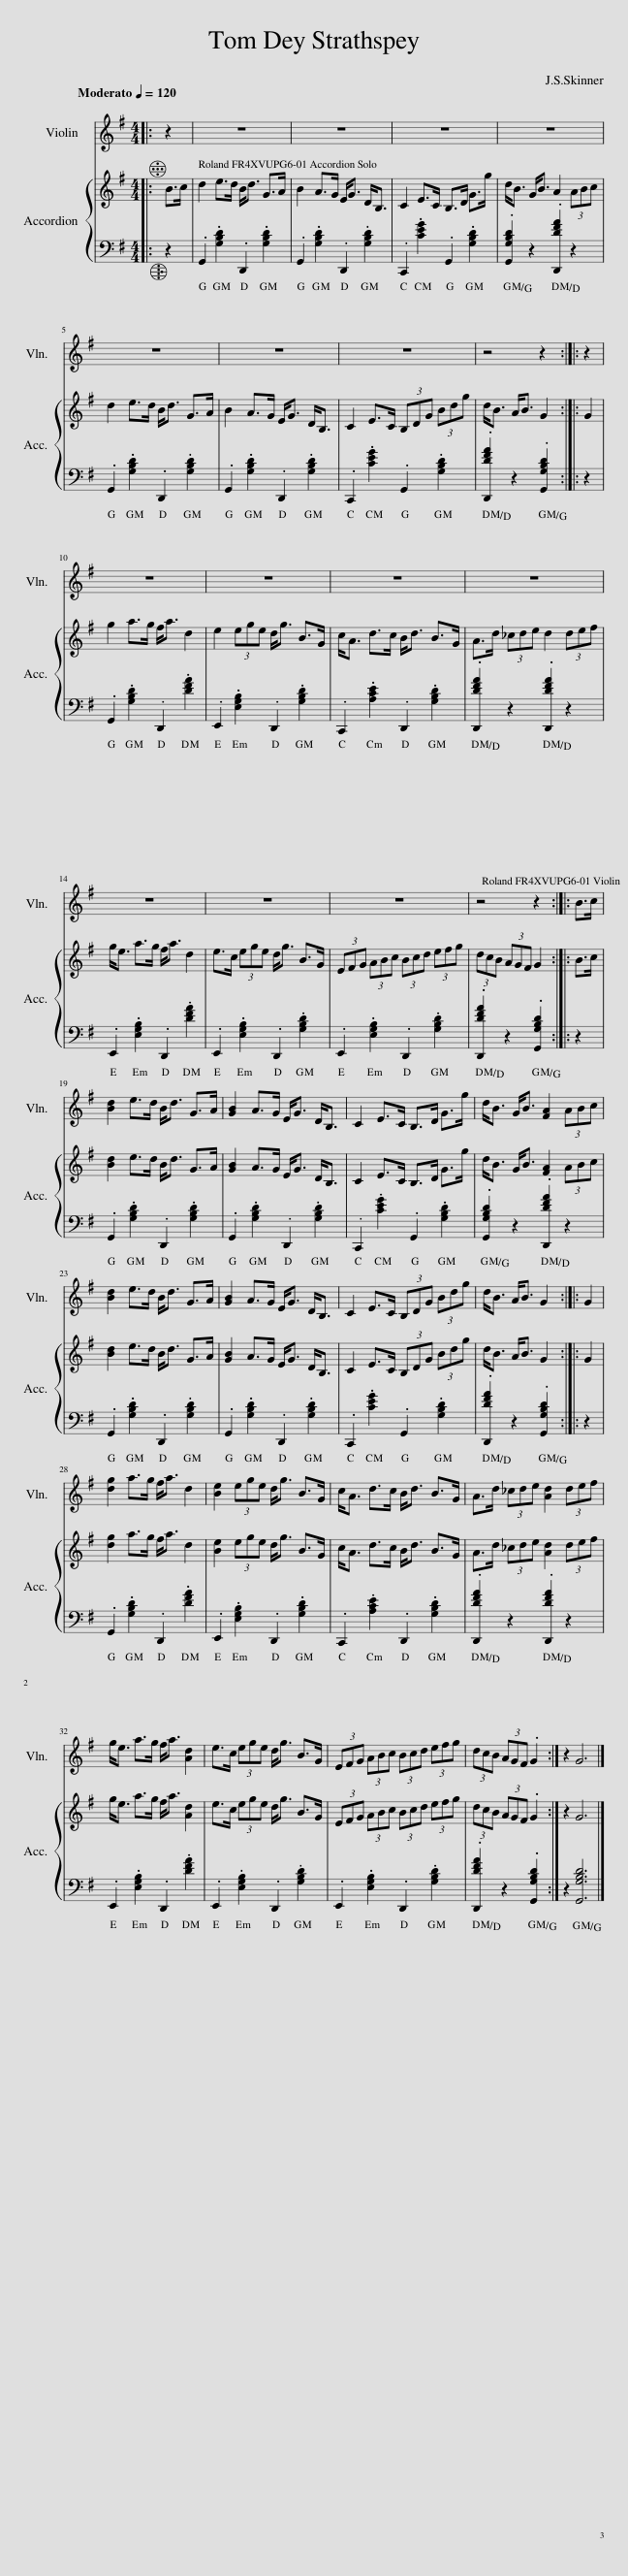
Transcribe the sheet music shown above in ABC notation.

X:1
%%score 1 { 2 | 3 }
L:1/8
Q:1/4=120
M:4/4
I:linebreak $
K:G
V:1 treble
V:2 treble
V:3 bass
V:1
|: z2 | z8 | z8 | z8 | z8 |$ %5
 z8 | z8 | z8 | z4 z2 :: z2 |$ %10
 z8 | z8 | z8 | z8 |$ z8 | %15
 z8 | z8 | z4 z2 :: B>c |$ [Bd]2 e>d B<d G>A | %20
 [GB]2 A>G E<G D<B, | C2 E>C B,>D G>g | d<B G<B [FA]2 (3ABc |$ [Bd]2 e>d B<d G>A | [GB]2 A>G E<G D<B, | %25
 C2 E>C (3B,DG (3Bdg | d<B A<B G2 :: G2 |$ [dg]2 a>g f<a d2 | [Be]2 (3ege d<g B>G | %30
 c<A d>c B<d B>G | A>d (3_cde [Ad]2 (3def |$ g<e a>g f<a [Ad]2 | e>c (3ege d<g B>G | (3EFG (3ABc (3Bcd (3efg | %35
 (3dcB (3AGF .G2 :| z2 G6 |] %37
V:2
|: B>c | d2 e>d B<d G>A | B2 A>G E<G D<B, | C2 E>C B,>D G>g | d<B G<B A2 (3ABc |$ %5
 d2 e>d B<d G>A | B2 A>G E<G D<B, | C2 E>C (3B,DG (3Bdg | d<B A<B G2 :: G2 |$ %10
 g2 a>g f<a d2 | e2 (3ege d<g B>G | c<A d>c B<d B>G | A>d (3_cde d2 (3def |$ g<e a>g f<a d2 | %15
 e>c (3ege d<g B>G | (3EFG (3ABc (3Bcd (3efg | (3dcB (3AGF G2 :: B>c |$ [Bd]2 e>d B<d G>A | %20
 [GB]2 A>G E<G D<B, | C2 E>C B,>D G>g | d<B G<B [FA]2 (3ABc |$ [Bd]2 e>d B<d G>A | [GB]2 A>G E<G D<B, | %25
 C2 E>C (3B,DG (3Bdg | d<B A<B G2 :: G2 |$ [dg]2 a>g f<a d2 | [Be]2 (3ege d<g B>G | %30
 c<A d>c B<d B>G | A>d (3_cde [Ad]2 (3def |$ g<e a>g f<a [Ad]2 | e>c (3ege d<g B>G | (3EFG (3ABc (3Bcd (3efg | %35
 (3dcB (3AGF .G2 :| z2 G6 |] %37
V:3
|: z2 | .G,,2 .[G,B,D]2 .D,,2 .[G,B,D]2 | .G,,2 .[G,B,D]2 .D,,2 .[G,B,D]2 | .C,,2 .[CEG]2 .G,,2 .[G,B,D]2 | .[G,,G,B,D]2 z2 .[D,,DFA]2 z2 |$ %5
 .G,,2 .[G,B,D]2 .D,,2 .[G,B,D]2 | .G,,2 .[G,B,D]2 .D,,2 .[G,B,D]2 | .C,,2 .[CEG]2 .G,,2 .[G,B,D]2 | .[D,,DFA]2 z2 .[G,,G,B,D]2 :: z2 |$ %10
 .G,,2 .[G,B,D]2 .D,,2 .[DFA]2 | .E,,2 .[E,G,B,]2 .D,,2 .[G,B,D]2 | .C,,2 .[A,CE]2 .D,,2 .[G,B,D]2 | .[D,,DFA]2 z2 .[D,,DFA]2 z2 |$ .E,,2 .[E,G,B,]2 .D,,2 .[DFA]2 | %15
 .E,,2 .[E,G,B,]2 .D,,2 .[G,B,D]2 | .E,,2 .[E,G,B,]2 .D,,2 .[G,B,D]2 | .[D,,DFA]2 z2 .[G,,G,B,D]2 :: z2 |$ .G,,2 .[G,B,D]2 .D,,2 .[G,B,D]2 | %20
 .G,,2 .[G,B,D]2 .D,,2 .[G,B,D]2 | .C,,2 .[CEG]2 .G,,2 .[G,B,D]2 | .[G,,G,B,D]2 z2 .[D,,DFA]2 z2 |$ .G,,2 .[G,B,D]2 .D,,2 .[G,B,D]2 | .G,,2 .[G,B,D]2 .D,,2 .[G,B,D]2 | %25
 .C,,2 .[CEG]2 .G,,2 .[G,B,D]2 | .[D,,DFA]2 z2 .[G,,G,B,D]2 :: z2 |$ .G,,2 .[G,B,D]2 .D,,2 .[DFA]2 | .E,,2 .[E,G,B,]2 .D,,2 .[G,B,D]2 | %30
 .C,,2 .[A,CE]2 .D,,2 .[G,B,D]2 | .[D,,DFA]2 z2 .[D,,DFA]2 z2 |$ .E,,2 .[E,G,B,]2 .D,,2 .[DFA]2 | .E,,2 .[E,G,B,]2 .D,,2 .[G,B,D]2 | .E,,2 .[E,G,B,]2 .D,,2 .[G,B,D]2 | %35
 .[D,,DFA]2 z2 .[G,,G,B,D]2 :| z2 [G,,G,B,D]6 |] %37
